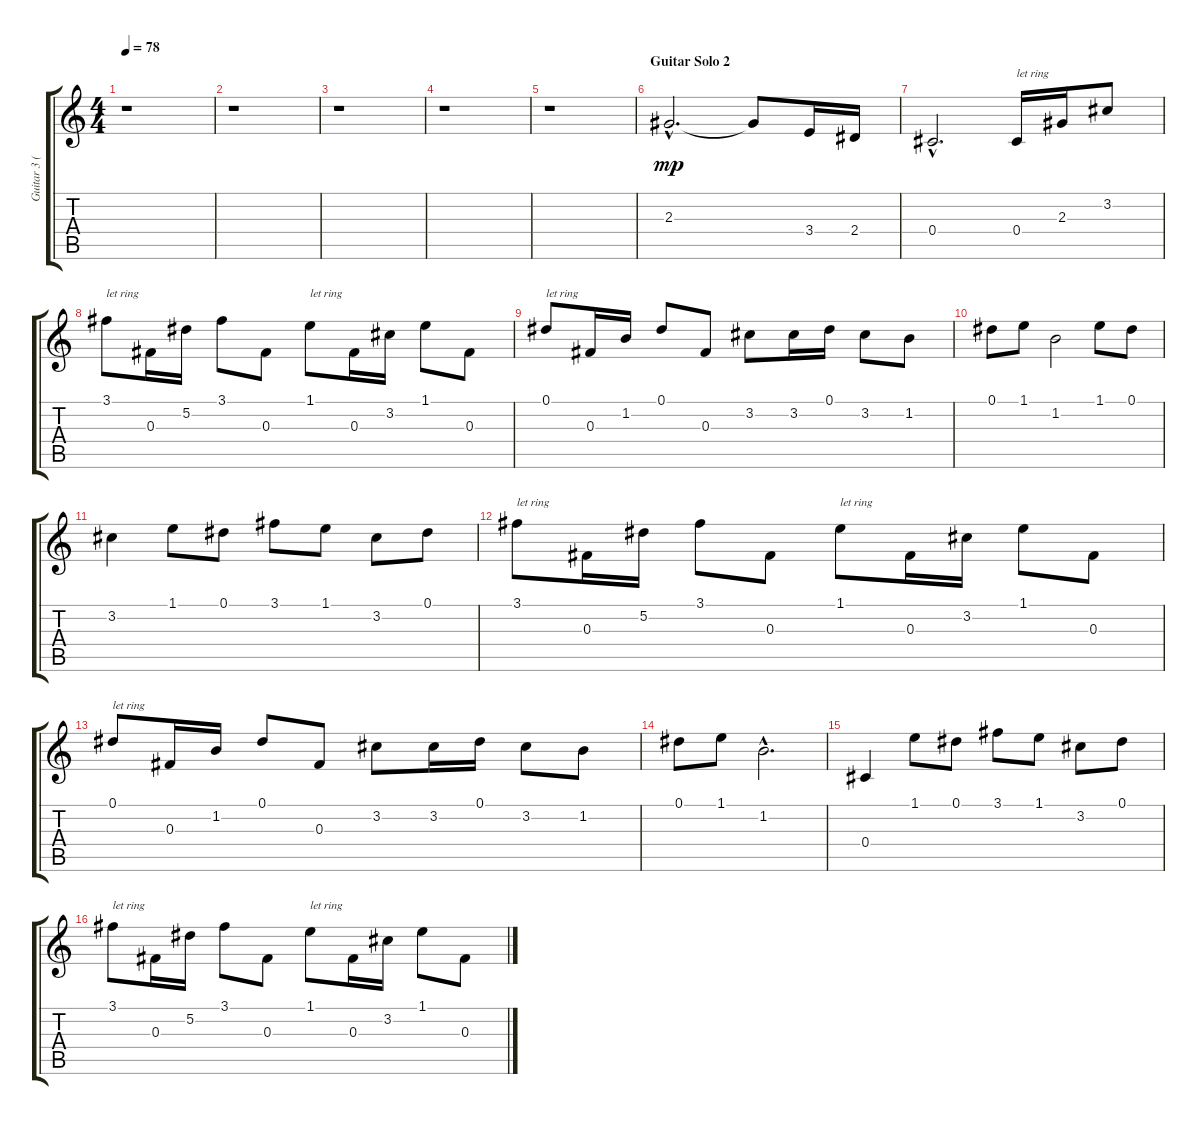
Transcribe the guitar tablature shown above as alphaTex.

\track ("Guitar 3 (Gilbey)" "Guitar 3 (") {instrument acousticguitarsteel}
\staff {score tabs}
\tuning (Eb4 Bb3 Gb3 Db3 Ab2 Eb2) {hide}
\ts (4 4)
\tempo 78
\clef g2
\ks c
r.1{dy mp} |
r.1 |
r.1 |
r.1 |
r.1 |
\section ("" "Guitar Solo 2")
2.3{hac}.2{d} 2.3{t}.8 3.4.16 2.4.16 |
0.4{hac}.2{d} 0.4.16{txt "let ring"} 2.3.16 3.2.8 |
3.1.8{txt "let ring"} 0.3.16 5.2.16 3.1.8 0.3.8 1.1.8{txt "let ring"} 0.3.16 3.2.16 1.1.8 0.3.8 |
0.1.8{txt "let ring"} 0.3.16 1.2.16 0.1.8 0.3.8 3.2.8 3.2.16 0.1.16 3.2.8 1.2.8 |
0.1.8 1.1.8 1.2.2 1.1.8 0.1.8 |
3.2.4 1.1.8 0.1.8 3.1.8 1.1.8 3.2.8 0.1.8 |
3.1.8{txt "let ring"} 0.3.16 5.2.16 3.1.8 0.3.8 1.1.8{txt "let ring"} 0.3.16 3.2.16 1.1.8 0.3.8 |
0.1.8{txt "let ring"} 0.3.16 1.2.16 0.1.8 0.3.8 3.2.8 3.2.16 0.1.16 3.2.8 1.2.8 |
0.1.8 1.1.8 1.2{hac}.2{d} |
0.4.4 1.1.8 0.1.8 3.1.8 1.1.8 3.2.8 0.1.8 |
3.1.8{txt "let ring"} 0.3.16 5.2.16 3.1.8 0.3.8 1.1.8{txt "let ring"} 0.3.16 3.2.16 1.1.8 0.3.8
